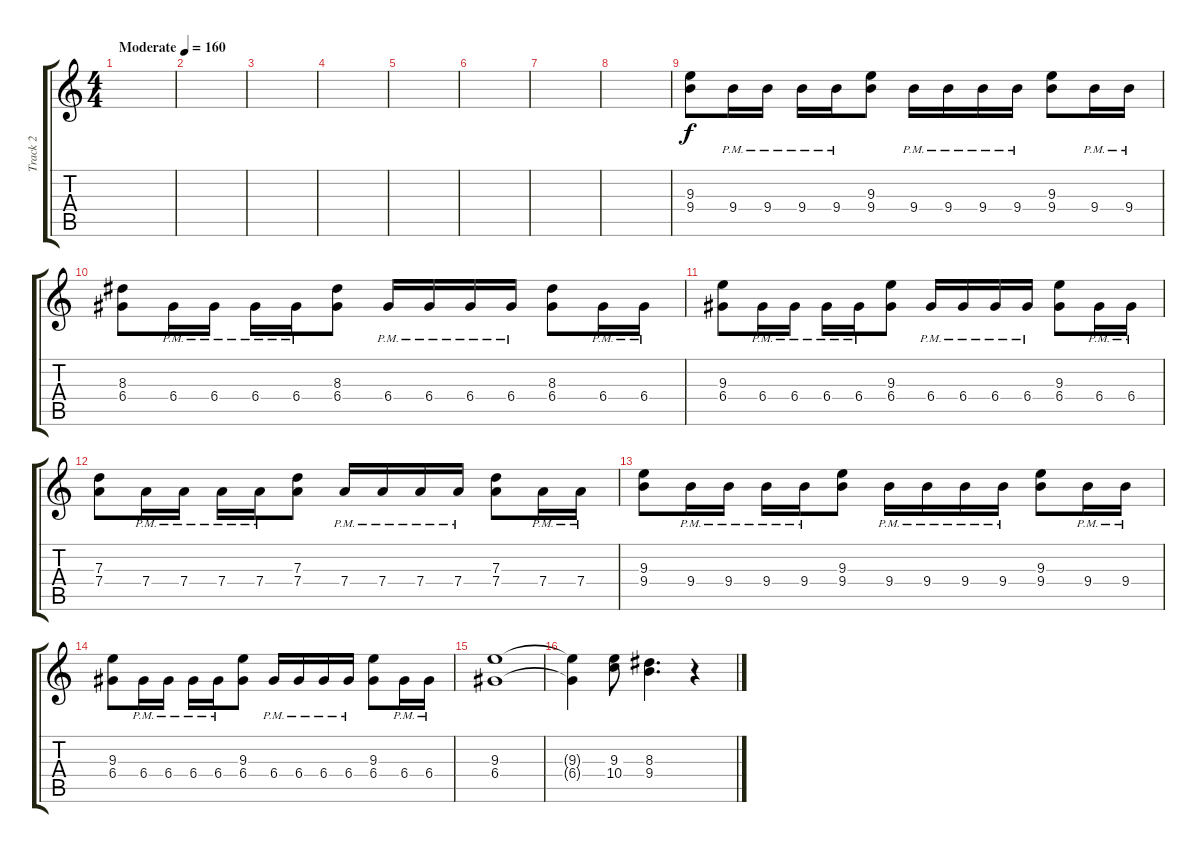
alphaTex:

\track ("Track 2" "Track 2") {instrument distortionguitar}
\staff {score tabs}
\tuning (E4 B3 G3 D3 A2 E2) {hide}
\ts (4 4)
\tempo (160 "Moderate")
\clef g2
\ks c
|
|
|
|
|
|
|
|
(9.3 9.4).8 9.4{pm}.16 9.4{pm}.16 9.4{pm}.16 9.4{pm}.16 (9.3 9.4).8 9.4{pm}.16 9.4{pm}.16 9.4{pm}.16 9.4{pm}.16 (9.3 9.4).8 9.4{pm}.16 9.4{pm}.16 |
(8.3 6.4).8 6.4{pm}.16 6.4{pm}.16 6.4{pm}.16 6.4{pm}.16 (8.3 6.4).8 6.4{pm}.16 6.4{pm}.16 6.4{pm}.16 6.4{pm}.16 (8.3 6.4).8 6.4{pm}.16 6.4{pm}.16 |
(9.3 6.4).8 6.4{pm}.16 6.4{pm}.16 6.4{pm}.16 6.4{pm}.16 (9.3 6.4).8 6.4{pm}.16 6.4{pm}.16 6.4{pm}.16 6.4{pm}.16 (9.3 6.4).8 6.4{pm}.16 6.4{pm}.16 |
(7.3 7.4).8 7.4{pm}.16 7.4{pm}.16 7.4{pm}.16 7.4{pm}.16 (7.3 7.4).8 7.4{pm}.16 7.4{pm}.16 7.4{pm}.16 7.4{pm}.16 (7.3 7.4).8 7.4{pm}.16 7.4{pm}.16 |
(9.3 9.4).8 9.4{pm}.16 9.4{pm}.16 9.4{pm}.16 9.4{pm}.16 (9.3 9.4).8 9.4{pm}.16 9.4{pm}.16 9.4{pm}.16 9.4{pm}.16 (9.3 9.4).8 9.4{pm}.16 9.4{pm}.16 |
(9.3 6.4).8 6.4{pm}.16 6.4{pm}.16 6.4{pm}.16 6.4{pm}.16 (9.3 6.4).8 6.4{pm}.16 6.4{pm}.16 6.4{pm}.16 6.4{pm}.16 (9.3 6.4).8 6.4{pm}.16 6.4{pm}.16 |
(9.3 6.4).1 |
(9.3{t} 6.4{t}).4 (9.3 10.4).8 (8.3 9.4).4{d} r.4
